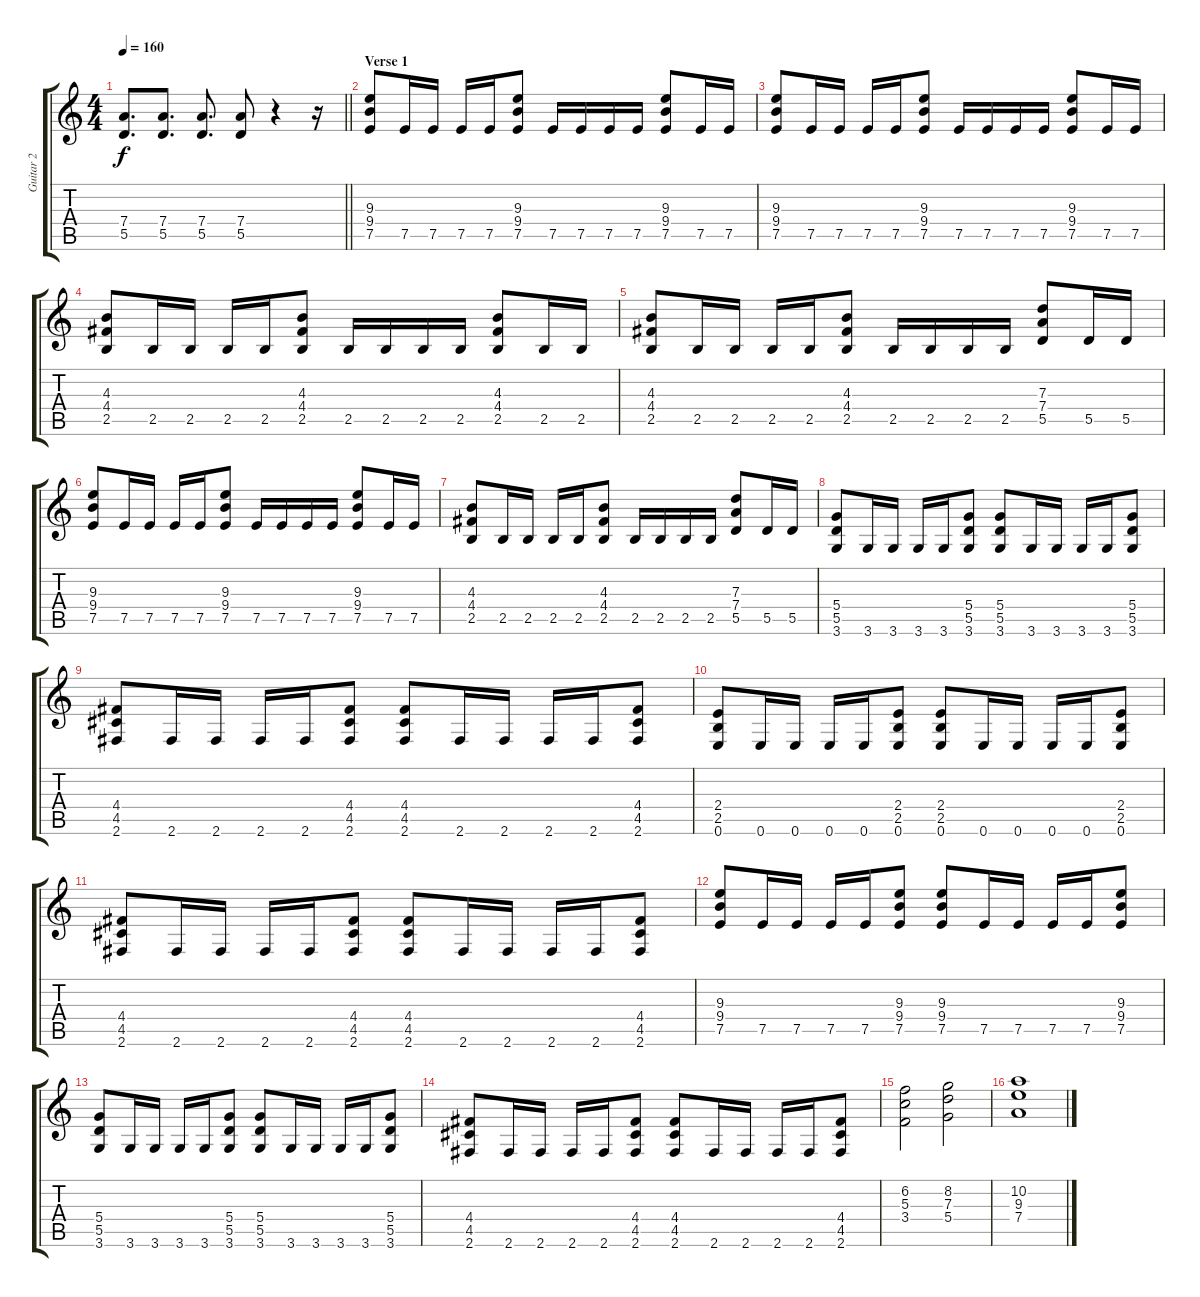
\track ("Guitar 2" "Guitar 2") {instrument distortionguitar}
\staff {score tabs}
\tuning (E4 B3 G3 D3 A2 E2) {hide}
\ts (4 4)
\tempo 160
\clef g2
\barLineRight lightlight
\ks c
(7.4 5.5).8{d dy f} (7.4 5.5).8{d} (7.4 5.5).8{d} (7.4 5.5).8 r.4 r.16 |
\section ("" "Verse 1")
(9.3 9.4 7.5).8 7.5.16 7.5.16 7.5.16 7.5.16 (9.3 9.4 7.5).8 7.5.16 7.5.16 7.5.16 7.5.16 (9.3 9.4 7.5).8 7.5.16 7.5.16 |
(9.3 9.4 7.5).8 7.5.16 7.5.16 7.5.16 7.5.16 (9.3 9.4 7.5).8 7.5.16 7.5.16 7.5.16 7.5.16 (9.3 9.4 7.5).8 7.5.16 7.5.16 |
(4.3 4.4 2.5).8 2.5.16 2.5.16 2.5.16 2.5.16 (4.3 4.4 2.5).8 2.5.16 2.5.16 2.5.16 2.5.16 (4.3 4.4 2.5).8 2.5.16 2.5.16 |
(4.3 4.4 2.5).8 2.5.16 2.5.16 2.5.16 2.5.16 (4.3 4.4 2.5).8 2.5.16 2.5.16 2.5.16 2.5.16 (7.3 7.4 5.5).8 5.5.16 5.5.16 |
(9.3 9.4 7.5).8 7.5.16 7.5.16 7.5.16 7.5.16 (9.3 9.4 7.5).8 7.5.16 7.5.16 7.5.16 7.5.16 (9.3 9.4 7.5).8 7.5.16 7.5.16 |
(4.3 4.4 2.5).8 2.5.16 2.5.16 2.5.16 2.5.16 (4.3 4.4 2.5).8 2.5.16 2.5.16 2.5.16 2.5.16 (7.3 7.4 5.5).8 5.5.16 5.5.16 |
(5.4 5.5 3.6).8 3.6.16 3.6.16 3.6.16 3.6.16 (5.4 5.5 3.6).8 (5.4 5.5 3.6).8 3.6.16 3.6.16 3.6.16 3.6.16 (5.4 5.5 3.6).8 |
(4.4 4.5 2.6).8 2.6.16 2.6.16 2.6.16 2.6.16 (4.4 4.5 2.6).8 (4.4 4.5 2.6).8 2.6.16 2.6.16 2.6.16 2.6.16 (4.4 4.5 2.6).8 |
(2.4 2.5 0.6).8 0.6.16 0.6.16 0.6.16 0.6.16 (2.4 2.5 0.6).8 (2.4 2.5 0.6).8 0.6.16 0.6.16 0.6.16 0.6.16 (2.4 2.5 0.6).8 |
(4.4 4.5 2.6).8 2.6.16 2.6.16 2.6.16 2.6.16 (4.4 4.5 2.6).8 (4.4 4.5 2.6).8 2.6.16 2.6.16 2.6.16 2.6.16 (4.4 4.5 2.6).8 |
(9.3 9.4 7.5).8 7.5.16 7.5.16 7.5.16 7.5.16 (9.3 9.4 7.5).8 (9.3 9.4 7.5).8 7.5.16 7.5.16 7.5.16 7.5.16 (9.3 9.4 7.5).8 |
(5.4 5.5 3.6).8 3.6.16 3.6.16 3.6.16 3.6.16 (5.4 5.5 3.6).8 (5.4 5.5 3.6).8 3.6.16 3.6.16 3.6.16 3.6.16 (5.4 5.5 3.6).8 |
(4.4 4.5 2.6).8 2.6.16 2.6.16 2.6.16 2.6.16 (4.4 4.5 2.6).8 (4.4 4.5 2.6).8 2.6.16 2.6.16 2.6.16 2.6.16 (4.4 4.5 2.6).8 |
(6.2 5.3 3.4).2 (8.2 7.3 5.4).2 |
(10.2 9.3 7.4).1
